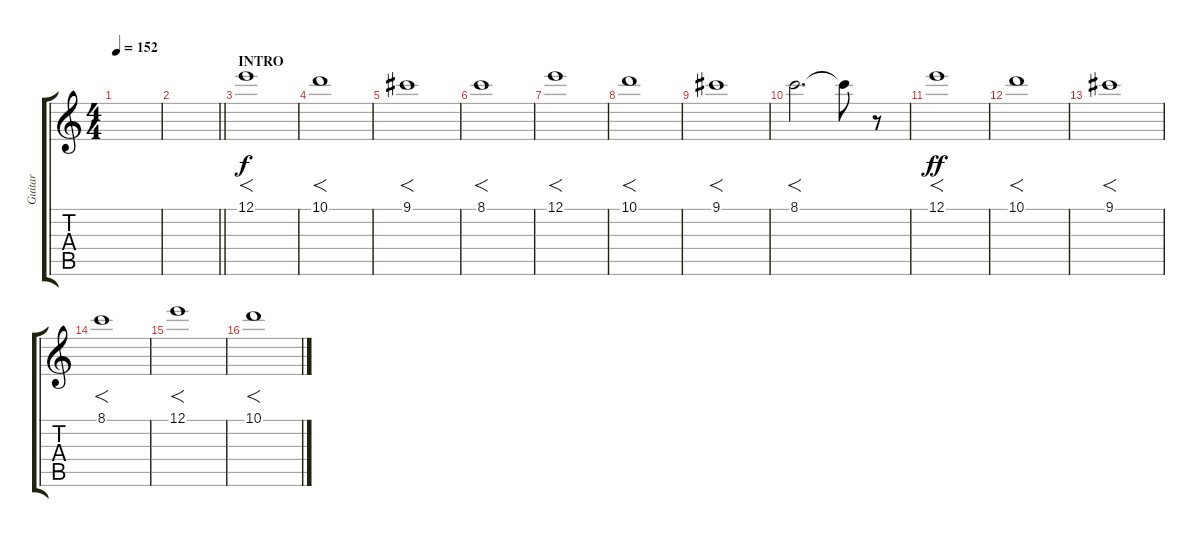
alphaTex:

\track ("Guitar" "Guitar") {instrument electricguitarclean}
\staff {score tabs}
\tuning (E4 B3 G3 D3 A2 E2) {hide}
\ts (4 4)
\tempo 152
\clef g2
\ks c
|
\barLineRight lightlight
|
\section ("" "INTRO")
12.1.1{f} |
10.1.1{f} |
9.1.1{f} |
8.1.1{f} |
12.1.1{f} |
10.1.1{f} |
9.1.1{f} |
8.1.2{f d} 8.1{t}.8{dy f} r.8 |
12.1.1{f dy ff} |
10.1.1{f} |
9.1.1{f} |
8.1.1{f} |
12.1.1{f} |
10.1.1{f}
